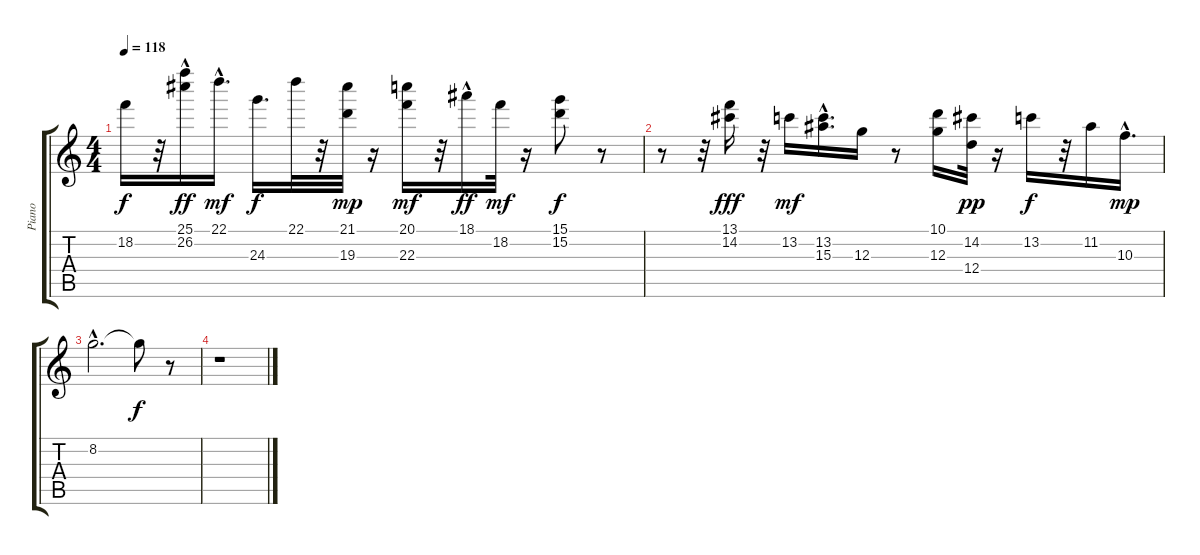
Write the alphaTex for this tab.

\track ("Piano" "Piano") {instrument acousticgrandpiano}
\staff {score tabs}
\tuning (E5 B4 G4 D4 A3 E3) {hide}
\ts (4 4)
\tempo 118
\clef g2
\ks c
18.2.16{dy f} r.32 (25.1{hac} 26.2).16{dy ff} 22.1{hac}.16{d dy mf} 24.3.16{d dy f} 22.1.32 r.32 (21.1 19.3).32{dy mp} r.16 (20.1 22.3).16{dy mf} r.32 18.1{hac}.16{dy ff} 18.2.32{dy mf} r.16 (15.1 15.2).8{dy f} r.8 |
r.8 r.32 (13.1 14.2).16{dy fff} r.32 13.2.16{dy mf} (13.2 15.3{hac}).16{d} 12.3.16 r.8 (10.1 12.3).16 (14.2 12.4).32{dy pp} r.16 13.2.16{dy f} r.32 11.2.16 10.3{hac}.16{d dy mp} |
8.2{hac}.2{d} 8.2{t}.8{dy f} r.8 |
r.1
